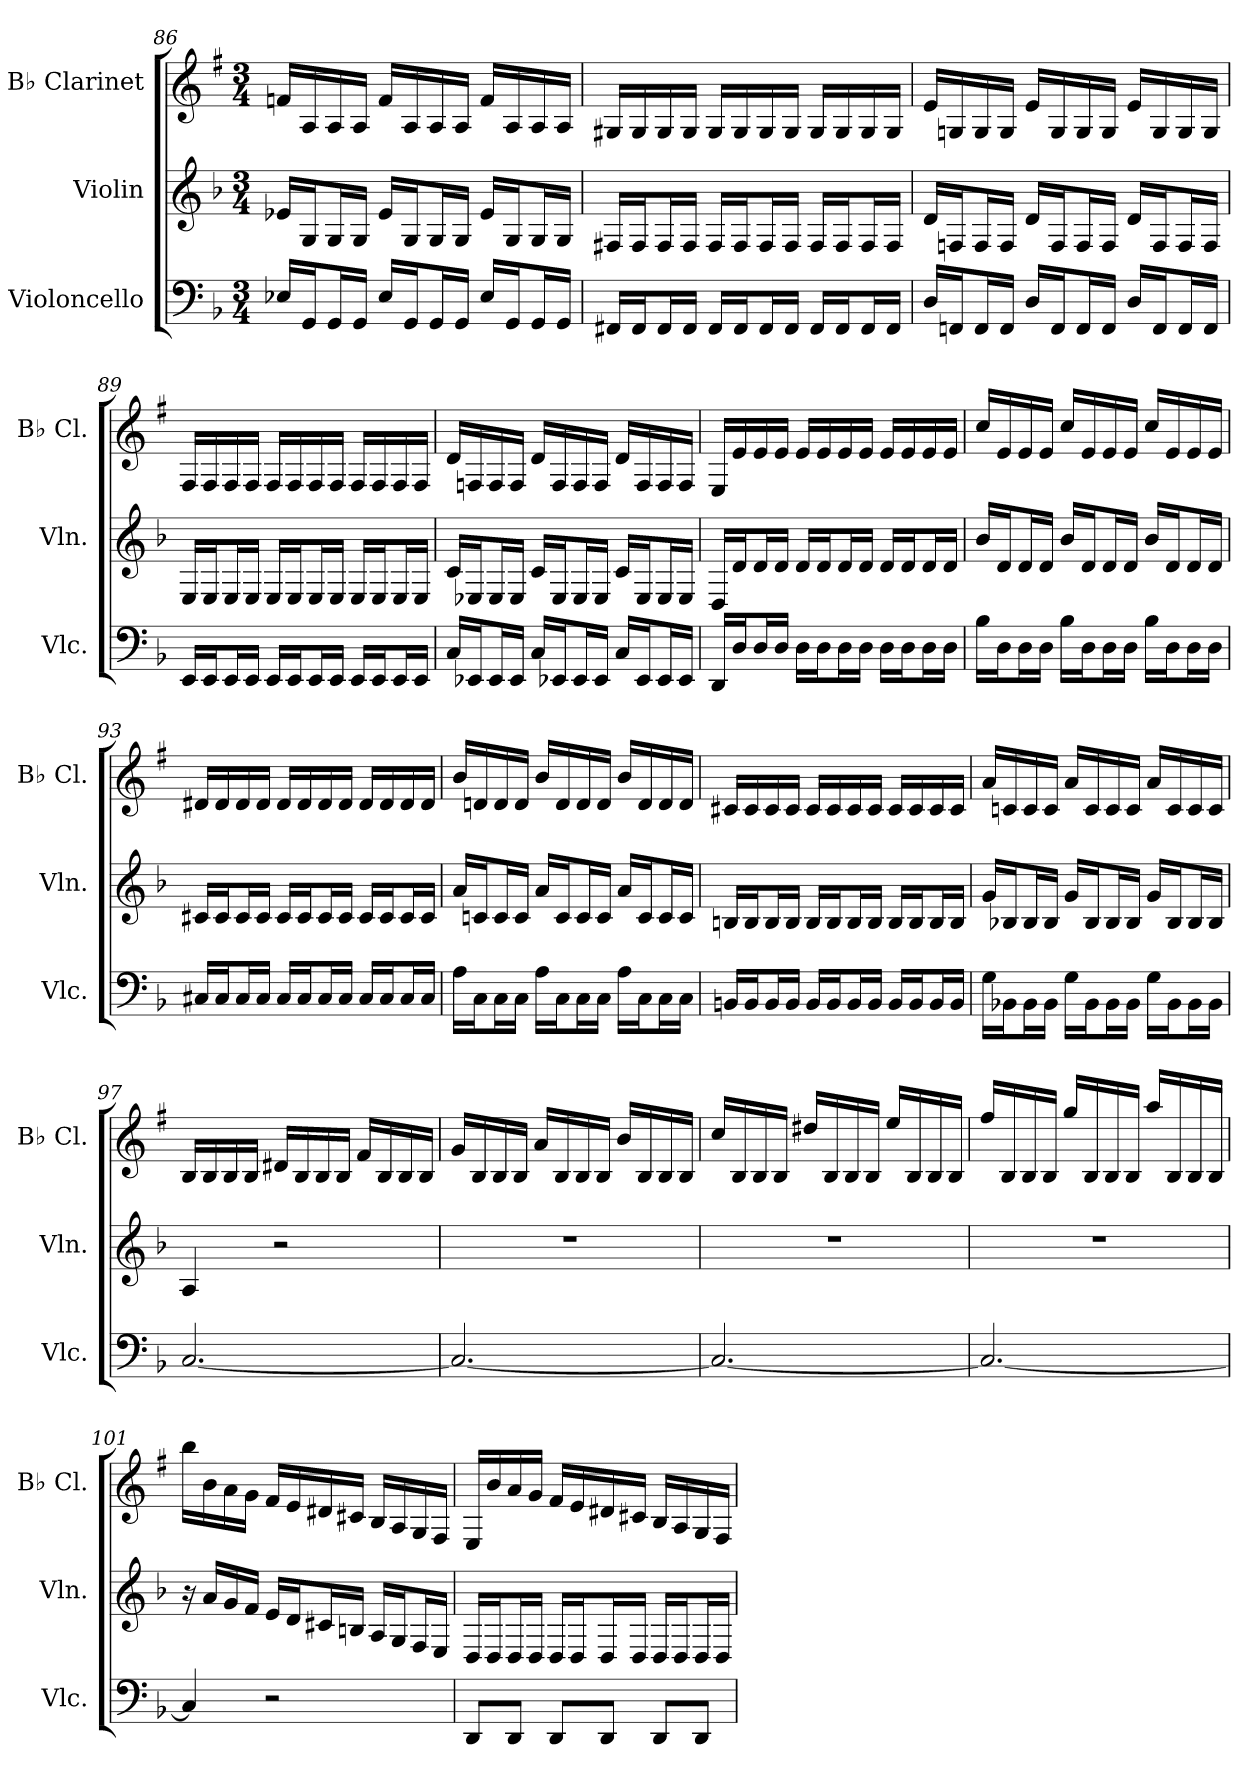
**kern	**kern	**kern
*part3	*part2	*part1
*staff3	*staff2	*staff1
*I"Violoncello	*I"Violin	*I"B♭ Clarinet
*I'Vlc.	*I'Vln.	*I'B♭ Cl.
!!LO:LB:g=z
*clefF4	*clefG2	*clefG2
*	*	*ITrd1c2
*k[b-]	*k[b-]	*k[b-]
*M3/4	*M3/4	*M3/4
=86	=86	=86
16E-X/LL	16e-X/LL	16e-X/LL
16GG/J	16G/J	16G/
16GG/L	16G/L	16G/
16GG/JJ	16G/JJ	16G/JJ
16E-/LL	16e-/LL	16e-/LL
16GG/J	16G/J	16G/
16GG/L	16G/L	16G/
16GG/JJ	16G/JJ	16G/JJ
16E-/LL	16e-/LL	16e-/LL
16GG/J	16G/J	16G/
16GG/L	16G/L	16G/
16GG/JJ	16G/JJ	16G/JJ
=87	=87	=87
16FF#X/LL	16F#X/LL	16F#X/LL
16FF#/J	16F#/J	16F#/
16FF#/L	16F#/L	16F#/
16FF#/JJ	16F#/JJ	16F#/JJ
16FF#/LL	16F#/LL	16F#/LL
16FF#/J	16F#/J	16F#/
16FF#/L	16F#/L	16F#/
16FF#/JJ	16F#/JJ	16F#/JJ
16FF#/LL	16F#/LL	16F#/LL
16FF#/J	16F#/J	16F#/
16FF#/L	16F#/L	16F#/
16FF#/JJ	16F#/JJ	16F#/JJ
!!LO:LB:g=z
=88	=88	=88
16D/LL	16d/LL	16d/LL
16FFn/J	16Fn/J	16Fn/
16FF/L	16F/L	16F/
16FF/JJ	16F/JJ	16F/JJ
16D/LL	16d/LL	16d/LL
16FF/J	16F/J	16F/
16FF/L	16F/L	16F/
16FF/JJ	16F/JJ	16F/JJ
16D/LL	16d/LL	16d/LL
16FF/J	16F/J	16F/
16FF/L	16F/L	16F/
16FF/JJ	16F/JJ	16F/JJ
=89	=89	=89
16EE/LL	16E/LL	16E/LL
16EE/J	16E/J	16E/
16EE/L	16E/L	16E/
16EE/JJ	16E/JJ	16E/JJ
16EE/LL	16E/LL	16E/LL
16EE/J	16E/J	16E/
16EE/L	16E/L	16E/
16EE/JJ	16E/JJ	16E/JJ
16EE/LL	16E/LL	16E/LL
16EE/J	16E/J	16E/
16EE/L	16E/L	16E/
16EE/JJ	16E/JJ	16E/JJ
!!LO:LB:g=z
=90	=90	=90
16C/LL	16c/LL	16c/LL
16EE-X/J	16E-X/J	16E-X/
16EE-/L	16E-/L	16E-/
16EE-/JJ	16E-/JJ	16E-/JJ
16C/LL	16c/LL	16c/LL
16EE-X/J	16E-/J	16E-/
16EE-/L	16E-/L	16E-/
16EE-/JJ	16E-/JJ	16E-/JJ
16C/LL	16c/LL	16c/LL
16EE-/J	16E-/J	16E-/
16EE-/L	16E-/L	16E-/
16EE-/JJ	16E-/JJ	16E-/JJ
=91	=91	=91
16DD/LL	16D/LL	16D/LL
16D/J	16d/J	16d/
16D/L	16d/L	16d/
16D/JJ	16d/JJ	16d/JJ
16D\LL	16d/LL	16d/LL
16D\J	16d/J	16d/
16D\L	16d/L	16d/
16D\JJ	16d/JJ	16d/JJ
16D\LL	16d/LL	16d/LL
16D\J	16d/J	16d/
16D\L	16d/L	16d/
16D\JJ	16d/JJ	16d/JJ
=92	=92	=92
16B-\LL	16b-/LL	16b-/LL
16D\J	16d/J	16d/
16D\L	16d/L	16d/
16D\JJ	16d/JJ	16d/JJ
16B-\LL	16b-/LL	16b-/LL
16D\J	16d/J	16d/
16D\L	16d/L	16d/
16D\JJ	16d/JJ	16d/JJ
16B-\LL	16b-/LL	16b-/LL
16D\J	16d/J	16d/
16D\L	16d/L	16d/
16D\JJ	16d/JJ	16d/JJ
!!LO:PB:g=z
=93	=93	=93
16C#X/LL	16c#X/LL	16c#X/LL
16C#/J	16c#/J	16c#/
16C#/L	16c#/L	16c#/
16C#/JJ	16c#/JJ	16c#/JJ
16C#/LL	16c#/LL	16c#/LL
16C#/J	16c#/J	16c#/
16C#/L	16c#/L	16c#/
16C#/JJ	16c#/JJ	16c#/JJ
16C#/LL	16c#/LL	16c#/LL
16C#/J	16c#/J	16c#/
16C#/L	16c#/L	16c#/
16C#/JJ	16c#/JJ	16c#/JJ
=94	=94	=94
16A\LL	16a/LL	16a/LL
16C\J	16cn/J	16cn/
16C\L	16c/L	16c/
16C\JJ	16c/JJ	16c/JJ
16A\LL	16a/LL	16a/LL
16C\J	16c/J	16c/
16C\L	16c/L	16c/
16C\JJ	16c/JJ	16c/JJ
16A\LL	16a/LL	16a/LL
16C\J	16c/J	16c/
16C\L	16c/L	16c/
16C\JJ	16c/JJ	16c/JJ
=95	=95	=95
16BBn/LL	16Bn/LL	16Bn/LL
16BB/J	16B/J	16B/
16BB/L	16B/L	16B/
16BB/JJ	16B/JJ	16B/JJ
16BB/LL	16B/LL	16B/LL
16BB/J	16B/J	16B/
16BB/L	16B/L	16B/
16BB/JJ	16B/JJ	16B/JJ
16BB/LL	16B/LL	16B/LL
16BB/J	16B/J	16B/
16BB/L	16B/L	16B/
16BB/JJ	16B/JJ	16B/JJ
!!LO:LB:g=z
=96	=96	=96
16G\LL	16g/LL	16g/LL
16BB-X\J	16B-X/J	16B-X/
16BB-\L	16B-/L	16B-/
16BB-\JJ	16B-/JJ	16B-/JJ
16G\LL	16g/LL	16g/LL
16BB-\J	16B-/J	16B-/
16BB-\L	16B-/L	16B-/
16BB-\JJ	16B-/JJ	16B-/JJ
16G\LL	16g/LL	16g/LL
16BB-\J	16B-/J	16B-/
16BB-\L	16B-/L	16B-/
16BB-\JJ	16B-/JJ	16B-/JJ
=97	=97	=97
[2.C/	4A/	16A/LL
.	.	16A/
.	.	16A/
.	.	16A/JJ
.	2r	16c#X/LL
.	.	16A/
.	.	16A/
.	.	16A/JJ
.	.	16e/LL
.	.	16A/
.	.	16A/
.	.	16A/JJ
=98	=98	=98
2.C/_	2.r	16f/LL
.	.	16A/
.	.	16A/
.	.	16A/JJ
.	.	16g/LL
.	.	16A/
.	.	16A/
.	.	16A/JJ
.	.	16a/LL
.	.	16A/
.	.	16A/
.	.	16A/JJ
!!LO:LB:g=z
=99	=99	=99
2.C/_	2.r	16b-/LL
.	.	16A/
.	.	16A/
.	.	16A/JJ
.	.	16cc#X/LL
.	.	16A/
.	.	16A/
.	.	16A/JJ
.	.	16dd/LL
.	.	16A/
.	.	16A/
.	.	16A/JJ
=100	=100	=100
2.C/_	2.r	16ee/LL
.	.	16A/
.	.	16A/
.	.	16A/JJ
.	.	16ff/LL
.	.	16A/
.	.	16A/
.	.	16A/JJ
.	.	16gg/LL
.	.	16A/
.	.	16A/
.	.	16A/JJ
=101	=101	=101
4C/]	16r	16aa\LL
.	16a/LL	16a\
.	16g/	16g\
.	16f/JJ	16f\JJ
2r	16e/LL	16e/LL
.	16d/J	16d/
.	16c#X/L	16c#X/
.	16Bn/JJ	16Bn/JJ
.	16A/LL	16A/LL
.	16G/J	16G/
.	16F/L	16F/
.	16E/JJ	16E/JJ
!!LO:LB:g=z
=102	=102	=102
8DD/L	16D/LL	16D/LL
.	16D/J	16a/
8DD/J	16D/L	16g/
.	16D/JJ	16f/JJ
8DD/L	16D/LL	16e/LL
.	16D/J	16d/
8DD/J	16D/L	16c#X/
.	16D/JJ	16Bn/JJ
8DD/L	16D/LL	16A/LL
.	16D/J	16G/
8DD/J	16D/L	16F/
.	16D/JJ	16E/JJ
=	=	=
*-	*-	*-
